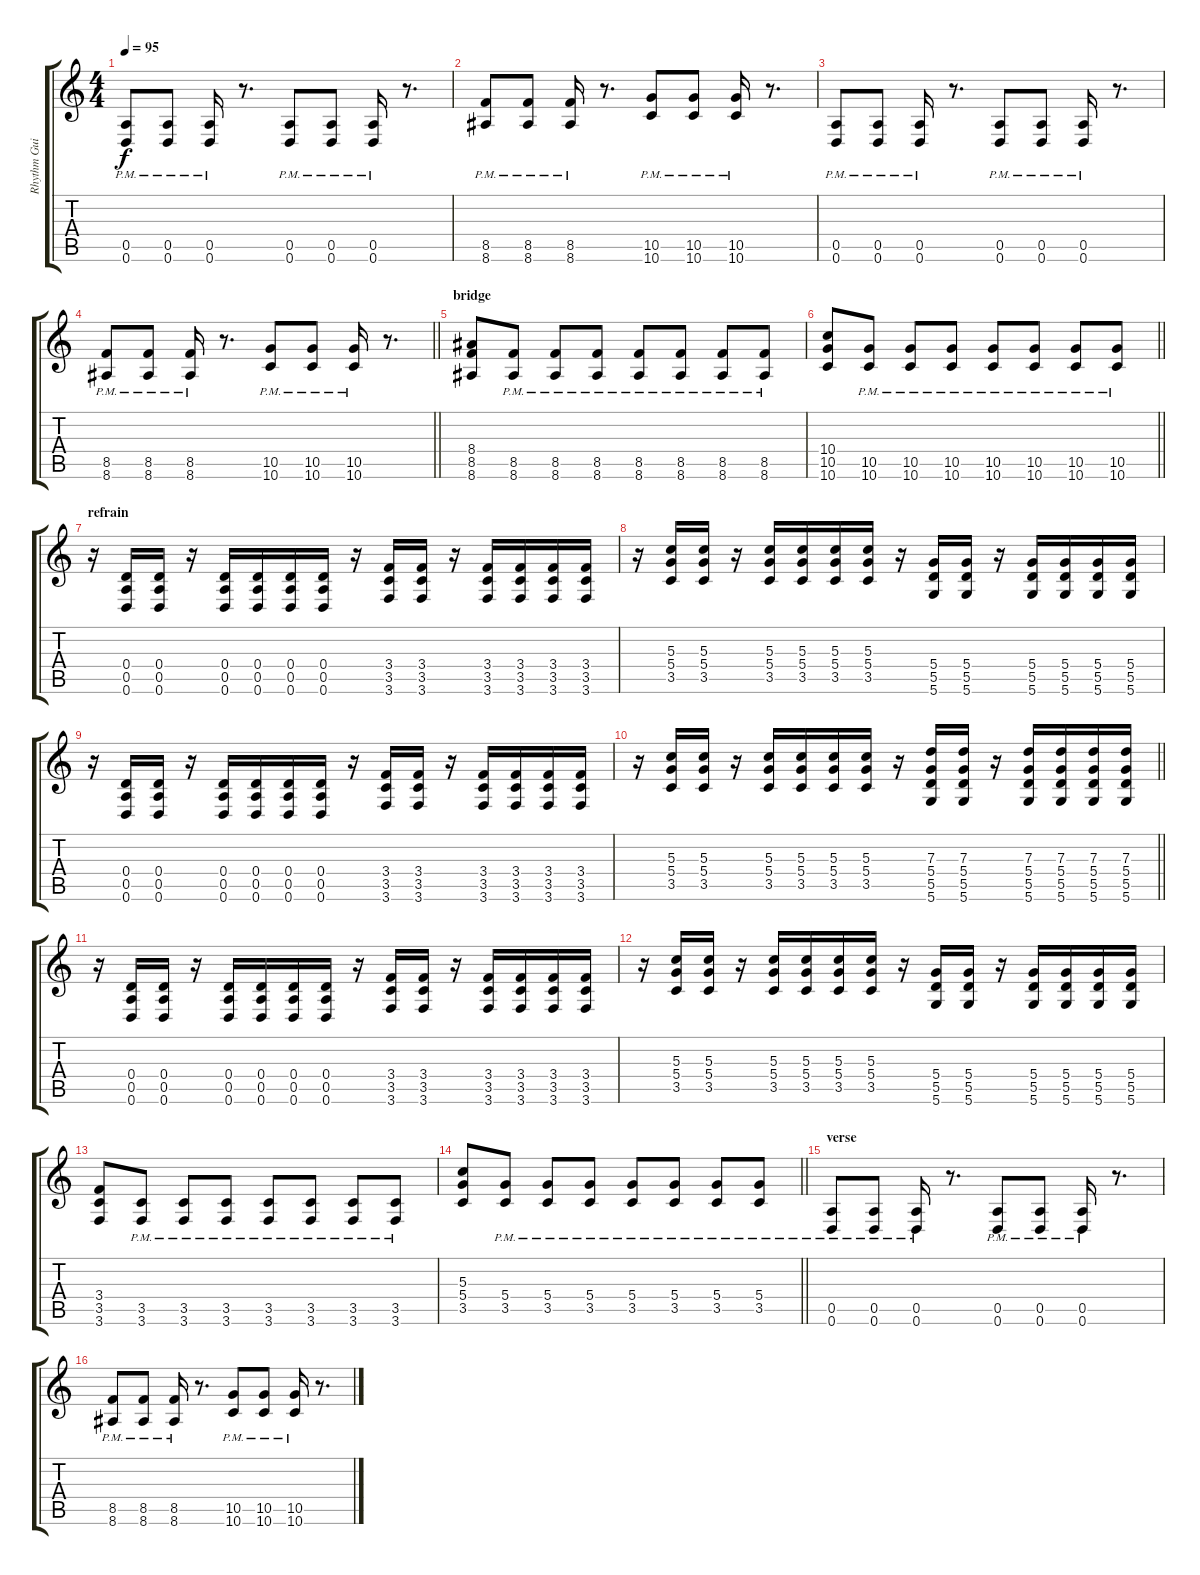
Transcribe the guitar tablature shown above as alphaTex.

\track ("Rhythm Guitar" "Rhythm Gui") {instrument distortionguitar}
\staff {score tabs}
\tuning (E4 B3 G3 D3 A2 D2) {hide}
\ts (4 4)
\tempo 95
\clef g2
\ks c
(0.5{pm} 0.6{pm}).8{dy f} (0.5{pm} 0.6{pm}).8 (0.5{pm} 0.6{pm}).16 r.8{d} (0.5{pm} 0.6{pm}).8 (0.5{pm} 0.6{pm}).8 (0.5{pm} 0.6{pm}).16 r.8{d} |
(8.5{pm} 8.6{pm}).8 (8.5{pm} 8.6{pm}).8 (8.5{pm} 8.6{pm}).16 r.8{d} (10.5{pm} 10.6{pm}).8 (10.5{pm} 10.6{pm}).8 (10.5{pm} 10.6{pm}).16 r.8{d} |
(0.5{pm} 0.6{pm}).8 (0.5{pm} 0.6{pm}).8 (0.5{pm} 0.6{pm}).16 r.8{d} (0.5{pm} 0.6{pm}).8 (0.5{pm} 0.6{pm}).8 (0.5{pm} 0.6{pm}).16 r.8{d} |
\barLineRight lightlight
(8.5{pm} 8.6{pm}).8 (8.5{pm} 8.6{pm}).8 (8.5{pm} 8.6{pm}).16 r.8{d} (10.5{pm} 10.6{pm}).8 (10.5{pm} 10.6{pm}).8 (10.5{pm} 10.6{pm}).16 r.8{d} |
\section ("" "bridge")
(8.4 8.5 8.6).8 (8.5{pm} 8.6{pm}).8 (8.5{pm} 8.6{pm}).8 (8.5{pm} 8.6{pm}).8 (8.5{pm} 8.6{pm}).8 (8.5{pm} 8.6{pm}).8 (8.5{pm} 8.6{pm}).8 (8.5{pm} 8.6{pm}).8 |
\barLineRight lightlight
(10.4 10.5 10.6).8 (10.5{pm} 10.6{pm}).8 (10.5{pm} 10.6{pm}).8 (10.5{pm} 10.6{pm}).8 (10.5{pm} 10.6{pm}).8 (10.5{pm} 10.6{pm}).8 (10.5{pm} 10.6{pm}).8 (10.5{pm} 10.6{pm}).8 |
\section ("" "refrain")
r.16 (0.4 0.5 0.6).16 (0.4 0.5 0.6).16 r.16 (0.4 0.5 0.6).16 (0.4 0.5 0.6).16 (0.4 0.5 0.6).16 (0.4 0.5 0.6).16 r.16 (3.4 3.5 3.6).16 (3.4 3.5 3.6).16 r.16 (3.4 3.5 3.6).16 (3.4 3.5 3.6).16 (3.4 3.5 3.6).16 (3.4 3.5 3.6).16 |
r.16 (5.3 5.4 3.5).16 (5.3 5.4 3.5).16 r.16 (5.3 5.4 3.5).16 (5.3 5.4 3.5).16 (5.3 5.4 3.5).16 (5.3 5.4 3.5).16 r.16 (5.4 5.5 5.6).16 (5.4 5.5 5.6).16 r.16 (5.4 5.5 5.6).16 (5.4 5.5 5.6).16 (5.4 5.5 5.6).16 (5.4 5.5 5.6).16 |
r.16 (0.4 0.5 0.6).16 (0.4 0.5 0.6).16 r.16 (0.4 0.5 0.6).16 (0.4 0.5 0.6).16 (0.4 0.5 0.6).16 (0.4 0.5 0.6).16 r.16 (3.4 3.5 3.6).16 (3.4 3.5 3.6).16 r.16 (3.4 3.5 3.6).16 (3.4 3.5 3.6).16 (3.4 3.5 3.6).16 (3.4 3.5 3.6).16 |
\barLineRight lightlight
r.16 (5.3 5.4 3.5).16 (5.3 5.4 3.5).16 r.16 (5.3 5.4 3.5).16 (5.3 5.4 3.5).16 (5.3 5.4 3.5).16 (5.3 5.4 3.5).16 r.16 (7.3 5.4 5.5 5.6).16 (7.3 5.4 5.5 5.6).16 r.16 (7.3 5.4 5.5 5.6).16 (7.3 5.4 5.5 5.6).16 (7.3 5.4 5.5 5.6).16 (7.3 5.4 5.5 5.6).16 |
r.16 (0.4 0.5 0.6).16 (0.4 0.5 0.6).16 r.16 (0.4 0.5 0.6).16 (0.4 0.5 0.6).16 (0.4 0.5 0.6).16 (0.4 0.5 0.6).16 r.16 (3.4 3.5 3.6).16 (3.4 3.5 3.6).16 r.16 (3.4 3.5 3.6).16 (3.4 3.5 3.6).16 (3.4 3.5 3.6).16 (3.4 3.5 3.6).16 |
r.16 (5.3 5.4 3.5).16 (5.3 5.4 3.5).16 r.16 (5.3 5.4 3.5).16 (5.3 5.4 3.5).16 (5.3 5.4 3.5).16 (5.3 5.4 3.5).16 r.16 (5.4 5.5 5.6).16 (5.4 5.5 5.6).16 r.16 (5.4 5.5 5.6).16 (5.4 5.5 5.6).16 (5.4 5.5 5.6).16 (5.4 5.5 5.6).16 |
(3.4 3.5 3.6).8 (3.5{pm} 3.6{pm}).8 (3.5{pm} 3.6{pm}).8 (3.5{pm} 3.6{pm}).8 (3.5{pm} 3.6{pm}).8 (3.5{pm} 3.6{pm}).8 (3.5{pm} 3.6{pm}).8 (3.5{pm} 3.6{pm}).8 |
\barLineRight lightlight
(5.3 5.4 3.5).8 (5.4{pm} 3.5{pm}).8 (5.4{pm} 3.5{pm}).8 (5.4{pm} 3.5{pm}).8 (5.4{pm} 3.5{pm}).8 (5.4{pm} 3.5{pm}).8 (5.4{pm} 3.5{pm}).8 (5.4{pm} 3.5{pm}).8 |
\section ("" "verse")
(0.5{pm} 0.6{pm}).8 (0.5{pm} 0.6{pm}).8 (0.5{pm} 0.6{pm}).16 r.8{d} (0.5{pm} 0.6{pm}).8 (0.5{pm} 0.6{pm}).8 (0.5{pm} 0.6{pm}).16 r.8{d} |
(8.5{pm} 8.6{pm}).8 (8.5{pm} 8.6{pm}).8 (8.5{pm} 8.6{pm}).16 r.8{d} (10.5{pm} 10.6{pm}).8 (10.5{pm} 10.6{pm}).8 (10.5{pm} 10.6{pm}).16 r.8{d}
